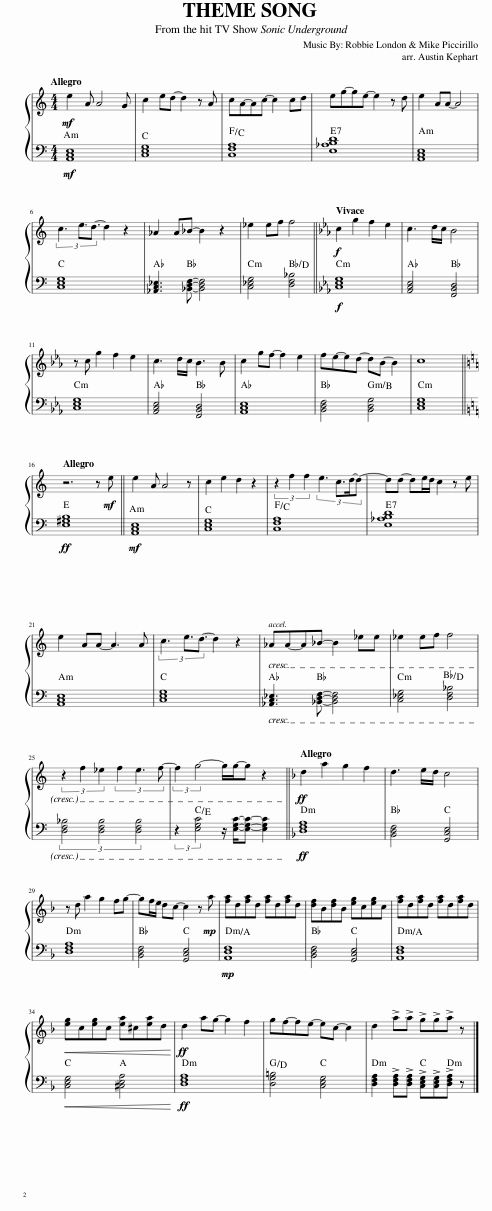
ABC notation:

X:1
%%score { 1 | 2 }
L:1/8
Q:1/4=144
M:4/4
I:linebreak $
K:C
V:1 treble
V:2 bass
V:1
!mf! e2 A A4 G | c2 ed- d2 z A | cA-Ac- c2 cd | eg-ge- e2 z d | e2 AA- A4 |$ %5
 (3c3 e3/2d3/2- d2 z2 | _A2 A_B- B2 z2 | _e2 ef f4 ||[K:Eb][Q:1/4=172]!f! c2 g2 f2 e2 | c3 d/c/ B4 |$ %10
 z c g2 f2 e2 | c3 d/c/ B3 B | c2 gf- f2 e2 | fe-ed- dB- B2 | c8 ||$ %15
[K:C][Q:1/4=144] z6 z!mf! e || e2 A A4 z | c2 e2 d2 z2 | (3z2 f2 f2 (3:2:4e3 c3/2d/-d- | dd- de/d/ c2 z e |$ %20
 e2 AA- A3 A | (3c3 e3/2d3/2- d2 z2 | _AA-A_B- B2 _ee | _e2 ef f4 |$ (3z2 f2 _e2 (3f2 e3 f- | %25
 (3:2:2f2 g4- g/g/-g z2 ||[K:F]!ff![Q:1/4=144] d2 a2 g2 f2 | d3 e/d/ c4 |$ z d a2 g2 fg- | gf/e/ dc- c2 z!mp! a | %30
 [fa]d[fa]d [fa]d[fa]d | [df]B[df]B [eg]c[eg]c | [fa]d[fa]d [fa]d[fa]d |$!<(! [eg]c[eg]c [ea]^c[ea]d!<)! |!ff! d2 ag- g2 f2 | %35
 gf-fe- ec- c2 | d2 !>!a!>!a !>!g!>!g!>!a z |] %37
V:2
!mf! [A,,C,E,]8 | [C,E,G,]8 | [C,F,A,]8 | [E,_A,B,D]8 | [A,,C,E,]8 |$ %5
 [C,E,G,]8 | [_A,,C,_E,]3 [_B,,D,F,]- [B,,D,F,]4 | [C,_E,G,]4 [D,F,_B,]4 ||[K:Eb]!f! [C,E,G,]8 | [A,,C,E,]4 [F,,B,,D,]4 |$ %10
 [C,E,G,]8 | [A,,C,E,]4 [F,,B,,D,]4 | [A,,C,E,]8 | [B,,D,F,]4 [B,,D,G,]4 | [C,E,G,]8 ||$ %15
[K:C]!ff! [E,^G,B,]8 ||!mf! [A,,C,E,]8 | [C,E,G,]8 | [C,F,A,]8 | [E,_A,B,D]8 |$ %20
 [A,,C,E,]8 | [C,E,G,]8 | [_A,,C,_E,]3 [_B,,D,F,]- [B,,D,F,]4 | [C,_E,G,]4 [D,F,_B,]4 |$ (3[D,F,_B,]4 [D,F,B,]4 [D,F,B,]4 | %25
 (3:2:2z2 [E,G,C]4 z/ [E,G,C]/-[E,G,C]- [E,G,C]2 ||[K:F]!ff! [D,F,A,]8 | [B,,D,F,]4 [G,,C,E,]4 |$ [D,F,A,]8 | [B,,D,F,]4 [G,,C,E,]4 | %30
!mp! [A,,D,F,]8 | [B,,D,F,]4 [G,,C,E,]4 | [A,,D,F,]8 |$!<(! [C,E,G,]4 [^C,E,A,]4!<)! |!ff! [D,F,A,]8 | %35
 [D,G,=B,]4 [C,E,G,]4 | [D,F,A,]2 !>![D,F,A,]!>![D,F,A,] !>![C,E,G,]!>![C,E,G,]!>![D,F,A,] z |] %37
